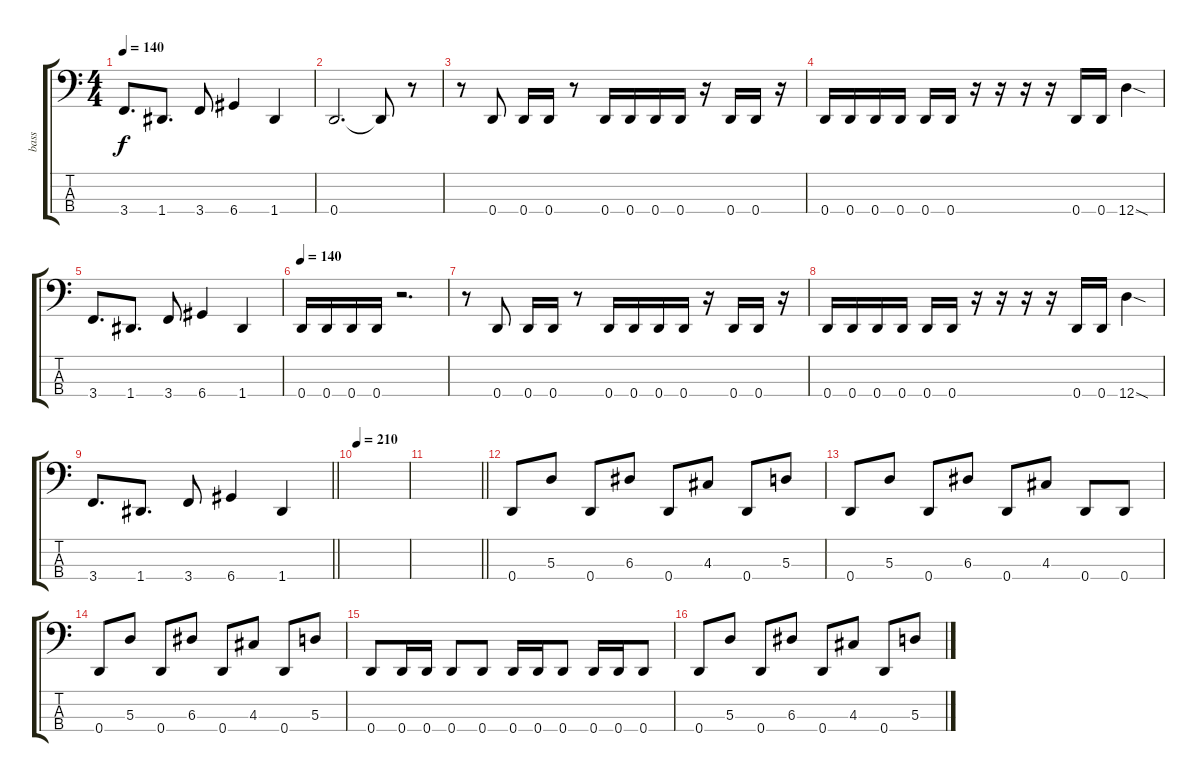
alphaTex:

\track ("bass" "bass") {instrument electricbasspick}
\staff {score tabs}
\tuning (G2 D2 A1 D1) {hide}
\ts (4 4)
\tempo 140
\clef f4
\ks c
3.4.8{d dy f} 1.4.8{d} 3.4.8 6.4.4 1.4.4 |
0.4.2{d} 0.4{t}.8 r.8 |
r.8 0.4.8 0.4.16 0.4.16 r.8 0.4.16 0.4.16 0.4.16 0.4.16 r.16 0.4.16 0.4.16 r.16 |
0.4.16 0.4.16 0.4.16 0.4.16 0.4.16 0.4.16 r.16 r.16 r.16 r.16 0.4.16 0.4.16 12.4{sod}.4 |
3.4.8{d} 1.4.8{d} 3.4.8 6.4.4 1.4.4 |
\tempo 140
0.4.16 0.4.16 0.4.16 0.4.16 r.2{d} |
r.8 0.4.8 0.4.16 0.4.16 r.8 0.4.16 0.4.16 0.4.16 0.4.16 r.16 0.4.16 0.4.16 r.16 |
0.4.16 0.4.16 0.4.16 0.4.16 0.4.16 0.4.16 r.16 r.16 r.16 r.16 0.4.16 0.4.16 12.4{sod}.4 |
\barLineRight lightlight
3.4.8{d} 1.4.8{d} 3.4.8 6.4.4 1.4.4 |
\tempo 210
|
\barLineRight lightlight
|
0.4.8 5.3.8 0.4.8 6.3.8 0.4.8 4.3.8 0.4.8 5.3.8 |
0.4.8 5.3.8 0.4.8 6.3.8 0.4.8 4.3.8 0.4.8 0.4.8 |
0.4.8 5.3.8 0.4.8 6.3.8 0.4.8 4.3.8 0.4.8 5.3.8 |
0.4.8 0.4.16 0.4.16 0.4.8 0.4.8 0.4.16 0.4.16 0.4.8 0.4.16 0.4.16 0.4.8 |
0.4.8 5.3.8 0.4.8 6.3.8 0.4.8 4.3.8 0.4.8 5.3.8
